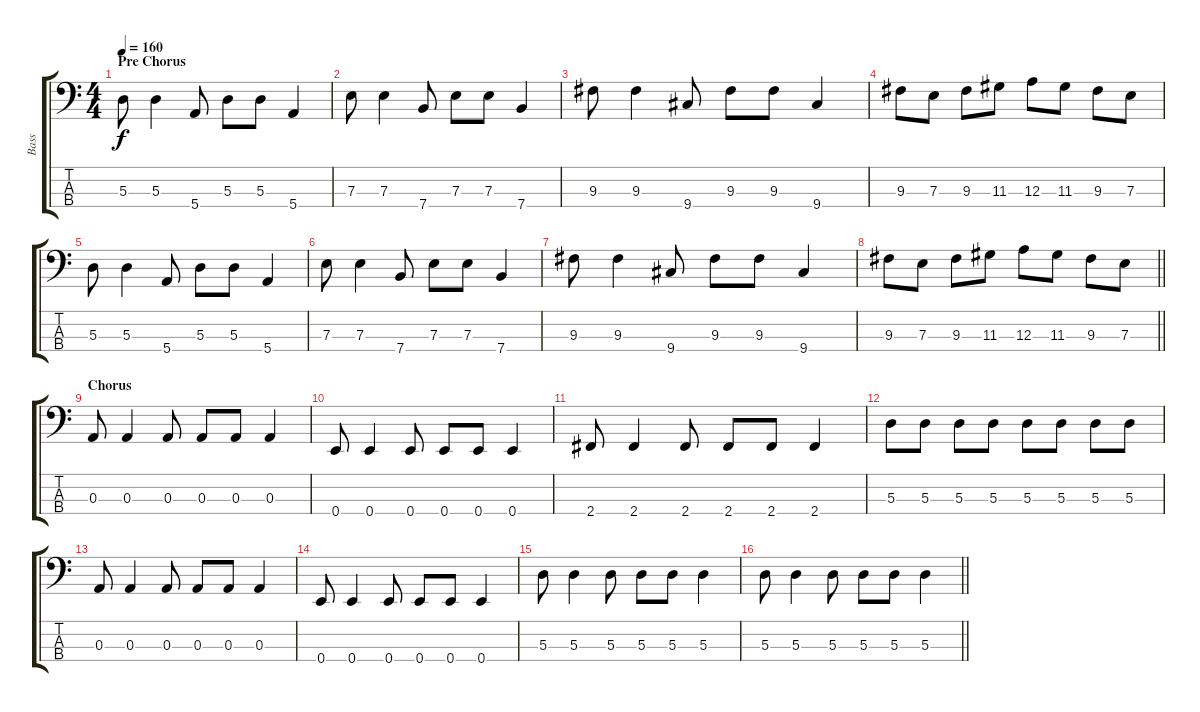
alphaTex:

\track ("Bass" "Bass") {instrument electricbasspick}
\staff {score tabs}
\tuning (G2 D2 A1 E1) {hide}
\ts (4 4)
\section ("" "Pre Chorus ")
\tempo 160
\clef f4
\ks c
5.3.8{dy f} 5.3.4 5.4.8 5.3.8 5.3.8 5.4.4 |
7.3.8 7.3.4 7.4.8 7.3.8 7.3.8 7.4.4 |
9.3.8 9.3.4 9.4.8 9.3.8 9.3.8 9.4.4 |
9.3.8 7.3.8 9.3.8 11.3.8 12.3.8 11.3.8 9.3.8 7.3.8 |
5.3.8 5.3.4 5.4.8 5.3.8 5.3.8 5.4.4 |
7.3.8 7.3.4 7.4.8 7.3.8 7.3.8 7.4.4 |
9.3.8 9.3.4 9.4.8 9.3.8 9.3.8 9.4.4 |
\barLineRight lightlight
9.3.8 7.3.8 9.3.8 11.3.8 12.3.8 11.3.8 9.3.8 7.3.8 |
\section ("" "Chorus")
0.3.8 0.3.4 0.3.8 0.3.8 0.3.8 0.3.4 |
0.4.8 0.4.4 0.4.8 0.4.8 0.4.8 0.4.4 |
2.4.8 2.4.4 2.4.8 2.4.8 2.4.8 2.4.4 |
5.3.8 5.3.8 5.3.8 5.3.8 5.3.8 5.3.8 5.3.8 5.3.8 |
0.3.8 0.3.4 0.3.8 0.3.8 0.3.8 0.3.4 |
0.4.8 0.4.4 0.4.8 0.4.8 0.4.8 0.4.4 |
5.3.8 5.3.4 5.3.8 5.3.8 5.3.8 5.3.4 |
\barLineRight lightlight
5.3.8 5.3.4 5.3.8 5.3.8 5.3.8 5.3.4
